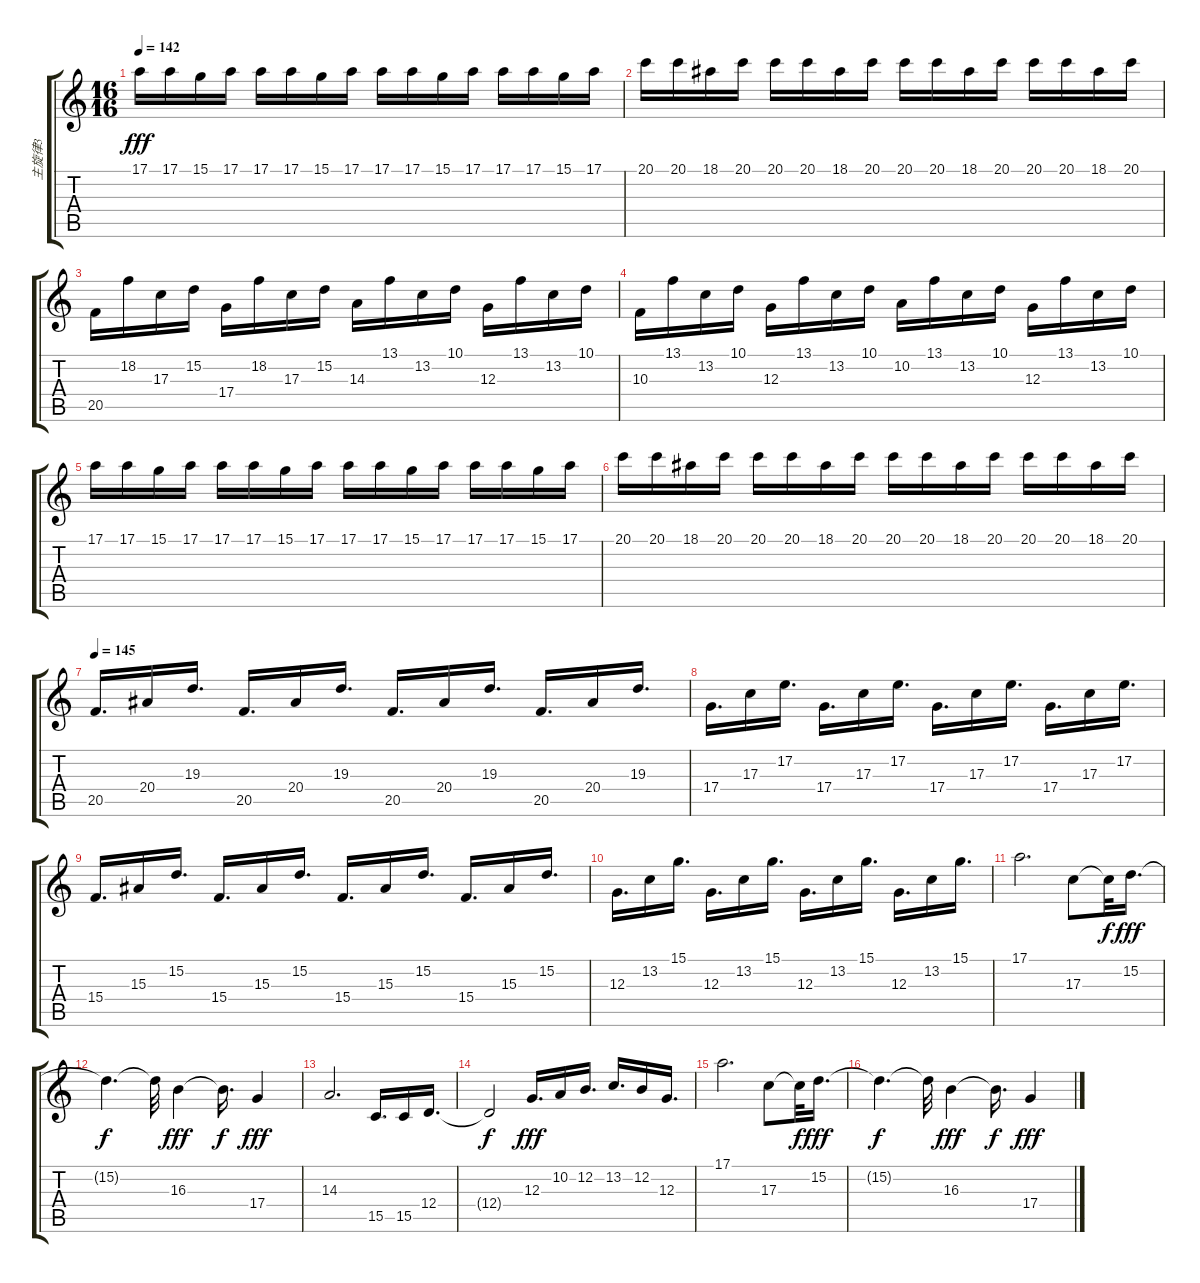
\track ("主旋律3" "主旋律3") {instrument musicbox}
\staff {score tabs}
\tuning (E4 B3 G3 D3 A2 E2) {hide}
\ts (16 16)
\tempo 142
\clef g2
\ks c
17.1.16{dy fff} 17.1.16 15.1.16 17.1.16 17.1.16 17.1.16 15.1.16 17.1.16 17.1.16 17.1.16 15.1.16 17.1.16 17.1.16 17.1.16 15.1.16 17.1.16 |
20.1.16 20.1.16 18.1.16 20.1.16 20.1.16 20.1.16 18.1.16 20.1.16 20.1.16 20.1.16 18.1.16 20.1.16 20.1.16 20.1.16 18.1.16 20.1.16 |
20.5.16 18.2.16 17.3.16 15.2.16 17.4.16 18.2.16 17.3.16 15.2.16 14.3.16 13.1.16 13.2.16 10.1.16 12.3.16 13.1.16 13.2.16 10.1.16 |
10.3.16 13.1.16 13.2.16 10.1.16 12.3.16 13.1.16 13.2.16 10.1.16 10.2.16 13.1.16 13.2.16 10.1.16 12.3.16 13.1.16 13.2.16 10.1.16 |
17.1.16 17.1.16 15.1.16 17.1.16 17.1.16 17.1.16 15.1.16 17.1.16 17.1.16 17.1.16 15.1.16 17.1.16 17.1.16 17.1.16 15.1.16 17.1.16 |
20.1.16 20.1.16 18.1.16 20.1.16 20.1.16 20.1.16 18.1.16 20.1.16 20.1.16 20.1.16 18.1.16 20.1.16 20.1.16 20.1.16 18.1.16 20.1.16 |
\tempo 145
20.5.16{d instrument lead2sawtooth} 20.4.16 19.3.16{d} 20.5.16{d} 20.4.16 19.3.16{d} 20.5.16{d} 20.4.16 19.3.16{d} 20.5.16{d} 20.4.16 19.3.16{d} |
17.4.16{d} 17.3.16 17.2.16{d} 17.4.16{d} 17.3.16 17.2.16{d} 17.4.16{d} 17.3.16 17.2.16{d} 17.4.16{d} 17.3.16 17.2.16{d} |
15.4.16{d} 15.3.16 15.2.16{d} 15.4.16{d} 15.3.16 15.2.16{d} 15.4.16{d} 15.3.16 15.2.16{d} 15.4.16{d} 15.3.16 15.2.16{d} |
12.3.16{d} 13.2.16 15.1.16{d} 12.3.16{d} 13.2.16 15.1.16{d} 12.3.16{d} 13.2.16 15.1.16{d} 12.3.16{d} 13.2.16 15.1.16{d} |
17.1.2{d} 17.3.8 17.3{t}.32{dy f} 15.2.16{d dy fff} |
15.2{t}.4{d dy f} 15.2{t}.32 16.3.4{dy fff} 16.3{t}.16{d dy f} 17.4.4{dy fff} |
14.3.2{d} 15.5.16{d} 15.5.16 12.4.16{d} |
12.4{t}.2{dy f} 12.3.16{d dy fff} 10.2.16 12.2.16{d} 13.2.16{d} 12.2.16 12.3.16{d} |
17.1.2{d} 17.3.8 17.3{t}.32{dy f} 15.2.16{d dy fff} |
15.2{t}.4{d dy f} 15.2{t}.32 16.3.4{dy fff} 16.3{t}.16{d dy f} 17.4.4{dy fff}
